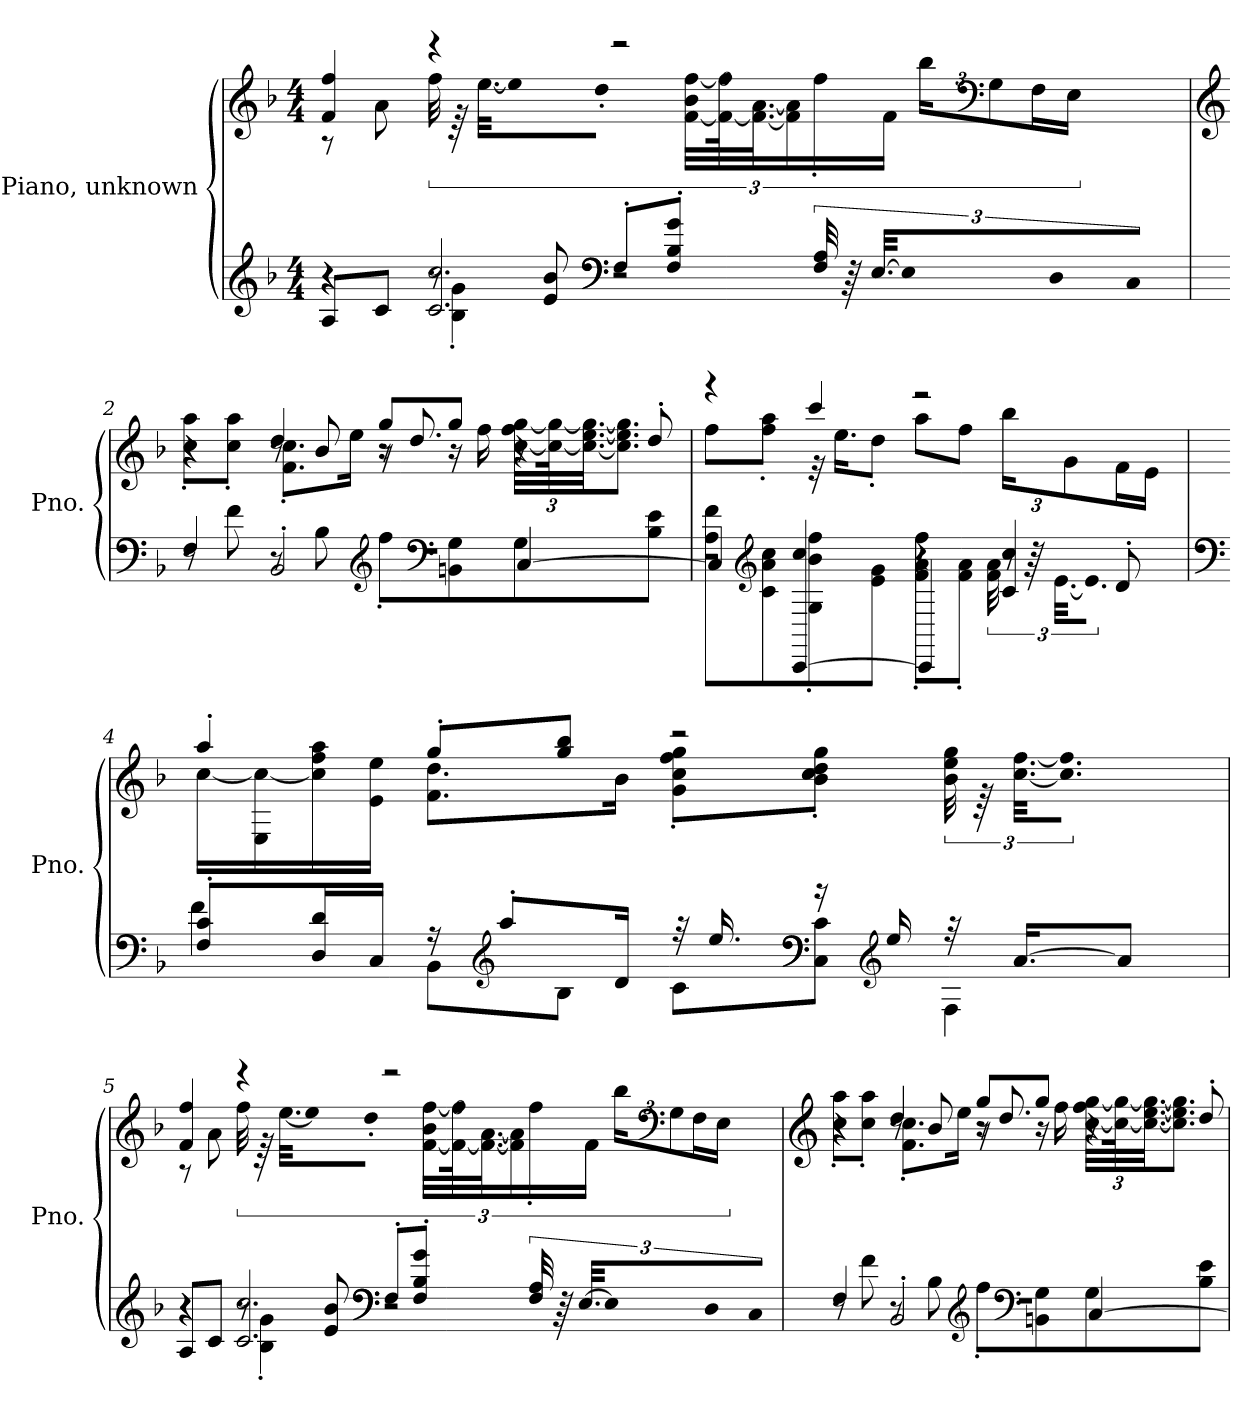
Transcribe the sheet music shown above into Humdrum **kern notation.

**kern	**kern
*part1	*part1
*staff2	*staff1
*I"Piano, unknown	*
*I'Pno.	*
*clefG2	*clefG2
*k[b-]	*k[b-]
*M4/4	*M4/4
*MM120	*MM120
=1	=1
*^	*^
*	*^	*	*
4r	4r	8A/L	4f/ 4ff/	8r
.	.	8c/J	.	8a\
2.c/ 2.cc/	4B-\' 4g\'	8r	4r	48ff\
.	.	.	.	96r
.	.	.	.	[48.ee\KLL
.	.	.	.	16ee\J]
.	.	8e/ 8b-/	.	8dd'\J
*clefF4	*	*	*	*
*	*	*	*	*Xbrackettup
.	2r	8F'/L	2r	[48f\ 48b-\ [48ff\LLL
.	.	.	.	96f\_ 96ff\]K
.	.	.	.	48.f\_ [48.a\J
.	.	.	.	16f\] 16a\]
.	.	8F/' 8B-/' 8g/'J	.	16ff'\
.	.	.	.	16f\JJ
.	.	48F/ 48A/	.	24bb-\KL
.	.	96r	.	.
.	.	[48.E/KLL	.	.
*	*	*	*clefF4	*
.	.	.	.	12G\
.	.	16E/]	.	.
.	.	16D/	.	16F\L
.	.	16C/JJ	.	16E\JJ
*	*	*	*v	*v
!!LO:LB:g=z
=2	=2	=2	=2
*	*	*	*clefG2
*	*	*	*^
*	*	*	*	*^
1r	8r	4F/	4r	8cc\' 8aa\'L	4r
.	8f\	.	.	8cc\' 8aa\'J	.
.	8r	2BB-'/	4dd/	8.f\' 8.cc\'L	8r
.	8B-\	.	.	.	8b-/
.	.	.	.	16ee\Jk	.
*clefG2	*	*	*	*	*
.	8ff'\L	.	8gg/L	8r	16r
.	.	.	.	.	8.dd/
*clefF4	*	*	*	*	*
.	8BBn\ 8G\	.	8gg/J	16r	.
.	.	.	.	16ff\	.
.	8G\	[4C/	8r	[48cc\ 48ff\ [48gg\LLL	4r
.	.	.	.	96cc\_ 96gg\_K	.
.	.	.	.	48.cc\_ [48.ee\ 48.gg\_JJ	.
.	.	.	.	8.cc\] 8.ee\] 8.gg\]J	.
.	8B-\ 8e\J	.	8dd'/	.	.
*	*	*	*	*v	*v
=3	=3	=3	=3	=3
2r	8A\ 8f\L	4C/]	4r	8ff\L
*clefG2	*	*	*	*
.	8c\ 8a\ 8cc\	.	.	8ff\' 8aa\'J
.	8G\' 8b-\' 8ff\'	[4CC/ 4cc/	4ccc/	32r
.	.	.	.	16.ee\KL
.	8e\ 8g\J	.	.	8dd'\J
4r	8f\' 8a\' 8ff\'L	4CC/]	2r	8aa\L
.	8f\' 8a\'J	.	.	8ff\J
4c/ 4cc/	48f\ 48a\	8r	.	24bb-\KL
.	96r	.	.	.
.	[48.e\KKL	.	.	.
.	.	.	.	12g\
.	8.e\J]	.	.	.
.	.	8d'/	.	16f\L
.	.	.	.	16e\JJ
*v	*v	*v	*	*
!!LO:LB:g=z	!!
=4	=4	=4
*clefF4	*	*
*^	*	*
8F/' 8c/'L	4f\	4aa'/	[16cc\LL
.	.	.	16E\ 16cc\_
16D/ 16d/L	.	.	16cc\] 16ff\ 16aa\
16C/JJ	.	.	16e\ 16ee\JJ
16r	8BB-\L	8gg'/L	8.f\ 8.dd\L
*clefG2	*	*	*
8aa'/L	.	.	.
.	8B-\J	8gg/ 8bb-/J	.
16d/Jk	.	.	16b-\Jk
32r	8c\L	2r	8g\' 8cc\' 8ff\' 8gg\'L
16.ee/	.	.	.
*clefF4	*	*	*
16r	8C\ 8c\J	.	8b-\' 8cc\' 8dd\' 8gg\'J
*clefG2	*	*	*
16ee/	.	.	.
*	*	*	*brackettup
32r	4F\	.	48b-\ 48ee\ 48gg\
.	.	.	96r
[16.a/KL	.	.	[48.cc\ [48.ff\KKL
.	.	.	8.cc\] 8.ff\]J
8a/J]	.	.	.
!!LO:LB:g=z	!!
=5	=5	=5	=5
*	*^	*	*
4r	4r	8A/L	4f/ 4ff/	8r
.	.	8c/J	.	8a\
2.c/ 2.cc/	4B-\' 4g\'	8r	4r	48ff\
.	.	.	.	96r
.	.	.	.	[48.ee\KLL
.	.	.	.	16ee\J]
.	.	8e/ 8b-/	.	8dd'\J
*clefF4	*	*	*	*
*	*	*	*	*Xbrackettup
.	2r	8F'/L	2r	[48f\ 48b-\ [48ff\LLL
.	.	.	.	96f\_ 96ff\]K
.	.	.	.	48.f\_ [48.a\J
.	.	.	.	16f\] 16a\]
.	.	8F/' 8B-/' 8g/'J	.	16ff'\
.	.	.	.	16f\JJ
.	.	48F/ 48A/	.	24bb-\KL
.	.	96r	.	.
.	.	[48.E/KLL	.	.
*	*	*	*clefF4	*
.	.	.	.	12G\
.	.	16E/]	.	.
.	.	16D/	.	16F\L
.	.	16C/JJ	.	16E\JJ
*	*	*	*v	*v
!!LO:LB:g=z
=6	=6	=6	=6
*	*	*	*clefG2
*	*	*	*^
*	*	*	*	*^
1r	8r	4F/	4r	8cc\' 8aa\'L	4r
.	8f\	.	.	8cc\' 8aa\'J	.
.	8r	2BB-'/	4dd/	8.f\' 8.cc\'L	8r
.	8B-\	.	.	.	8b-/
.	.	.	.	16ee\Jk	.
*clefG2	*	*	*	*	*
.	8ff'\L	.	8gg/L	8r	16r
.	.	.	.	.	8.dd/
*clefF4	*	*	*	*	*
.	8BBn\ 8G\	.	8gg/J	16r	.
.	.	.	.	16ff\	.
.	8G\	[4C/	8r	[48cc\ 48ff\ [48gg\LLL	4r
.	.	.	.	96cc\_ 96gg\_K	.
.	.	.	.	48.cc\_ [48.ee\ 48.gg\_JJ	.
.	.	.	.	8.cc\] 8.ee\] 8.gg\]J	.
.	8B-\ 8e\J	.	8dd'/	.	.
*v	*v	*v	*	*	*
*	*v	*v	*v
=	=
*-	*-
